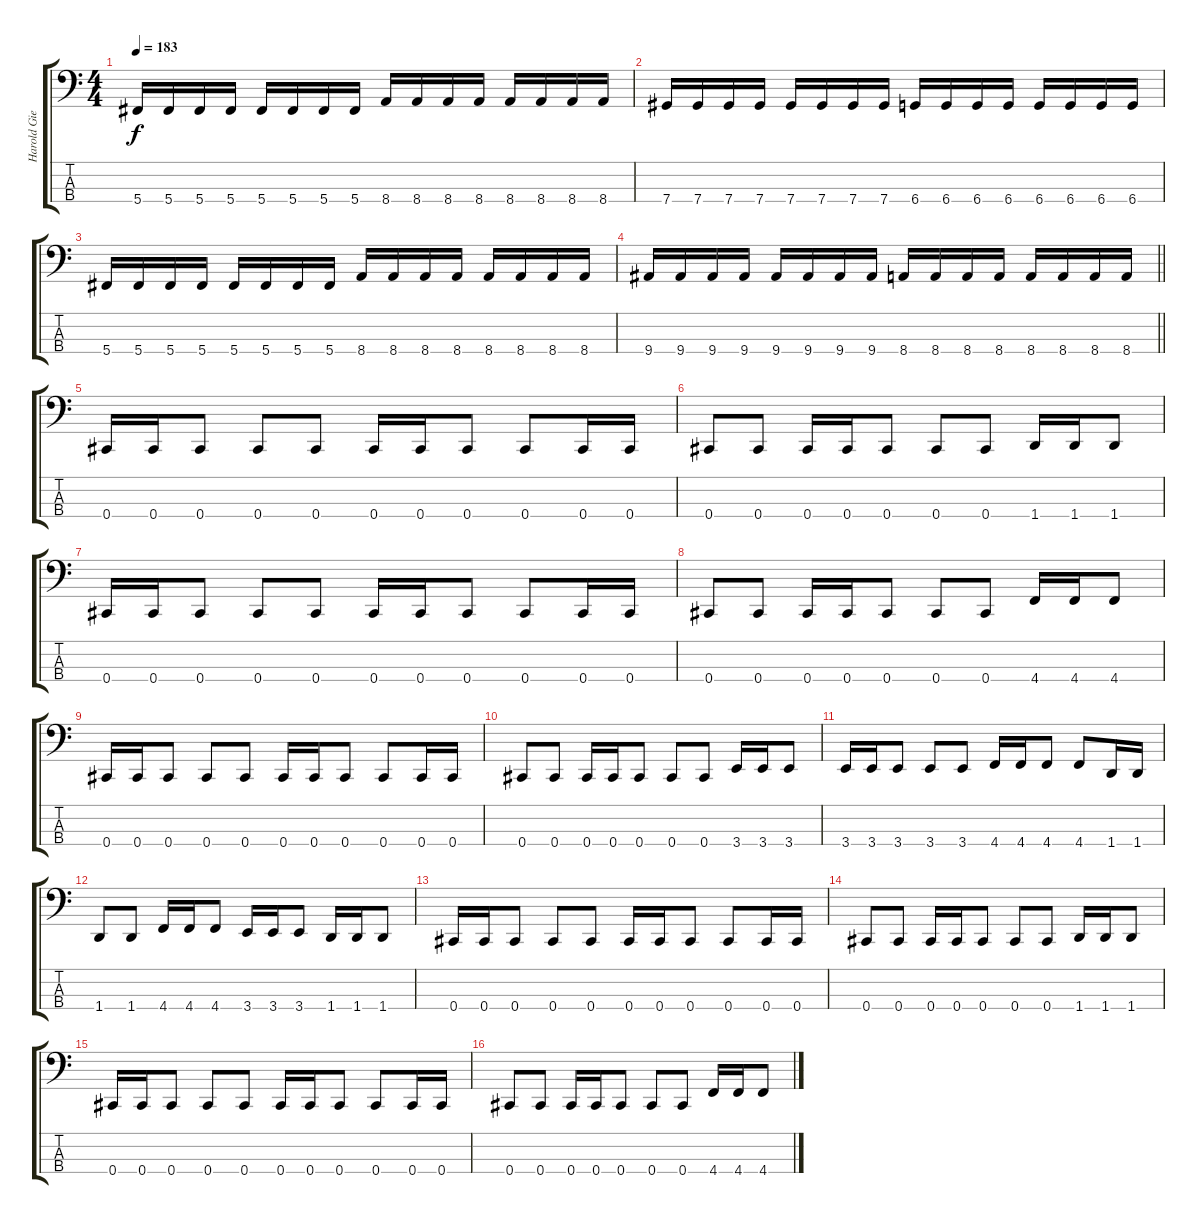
\track ("Harold Gielen" "Harold Gie") {instrument electricbasspick}
\staff {score tabs}
\tuning (E2 B1 Gb1 Db1) {hide}
\ts (4 4)
\tempo 183
\clef f4
\ks c
5.4.16{dy f} 5.4.16 5.4.16 5.4.16 5.4.16 5.4.16 5.4.16 5.4.16 8.4.16 8.4.16 8.4.16 8.4.16 8.4.16 8.4.16 8.4.16 8.4.16 |
7.4.16 7.4.16 7.4.16 7.4.16 7.4.16 7.4.16 7.4.16 7.4.16 6.4.16 6.4.16 6.4.16 6.4.16 6.4.16 6.4.16 6.4.16 6.4.16 |
5.4.16 5.4.16 5.4.16 5.4.16 5.4.16 5.4.16 5.4.16 5.4.16 8.4.16 8.4.16 8.4.16 8.4.16 8.4.16 8.4.16 8.4.16 8.4.16 |
\barLineRight lightlight
9.4.16 9.4.16 9.4.16 9.4.16 9.4.16 9.4.16 9.4.16 9.4.16 8.4.16 8.4.16 8.4.16 8.4.16 8.4.16 8.4.16 8.4.16 8.4.16 |
0.4.16 0.4.16 0.4.8 0.4.8 0.4.8 0.4.16 0.4.16 0.4.8 0.4.8 0.4.16 0.4.16 |
0.4.8 0.4.8 0.4.16 0.4.16 0.4.8 0.4.8 0.4.8 1.4.16 1.4.16 1.4.8 |
0.4.16 0.4.16 0.4.8 0.4.8 0.4.8 0.4.16 0.4.16 0.4.8 0.4.8 0.4.16 0.4.16 |
0.4.8 0.4.8 0.4.16 0.4.16 0.4.8 0.4.8 0.4.8 4.4.16 4.4.16 4.4.8 |
0.4.16 0.4.16 0.4.8 0.4.8 0.4.8 0.4.16 0.4.16 0.4.8 0.4.8 0.4.16 0.4.16 |
0.4.8 0.4.8 0.4.16 0.4.16 0.4.8 0.4.8 0.4.8 3.4.16 3.4.16 3.4.8 |
3.4.16 3.4.16 3.4.8 3.4.8 3.4.8 4.4.16 4.4.16 4.4.8 4.4.8 1.4.16 1.4.16 |
1.4.8 1.4.8 4.4.16 4.4.16 4.4.8 3.4.16 3.4.16 3.4.8 1.4.16 1.4.16 1.4.8 |
0.4.16 0.4.16 0.4.8 0.4.8 0.4.8 0.4.16 0.4.16 0.4.8 0.4.8 0.4.16 0.4.16 |
0.4.8 0.4.8 0.4.16 0.4.16 0.4.8 0.4.8 0.4.8 1.4.16 1.4.16 1.4.8 |
0.4.16 0.4.16 0.4.8 0.4.8 0.4.8 0.4.16 0.4.16 0.4.8 0.4.8 0.4.16 0.4.16 |
0.4.8 0.4.8 0.4.16 0.4.16 0.4.8 0.4.8 0.4.8 4.4.16 4.4.16 4.4.8
